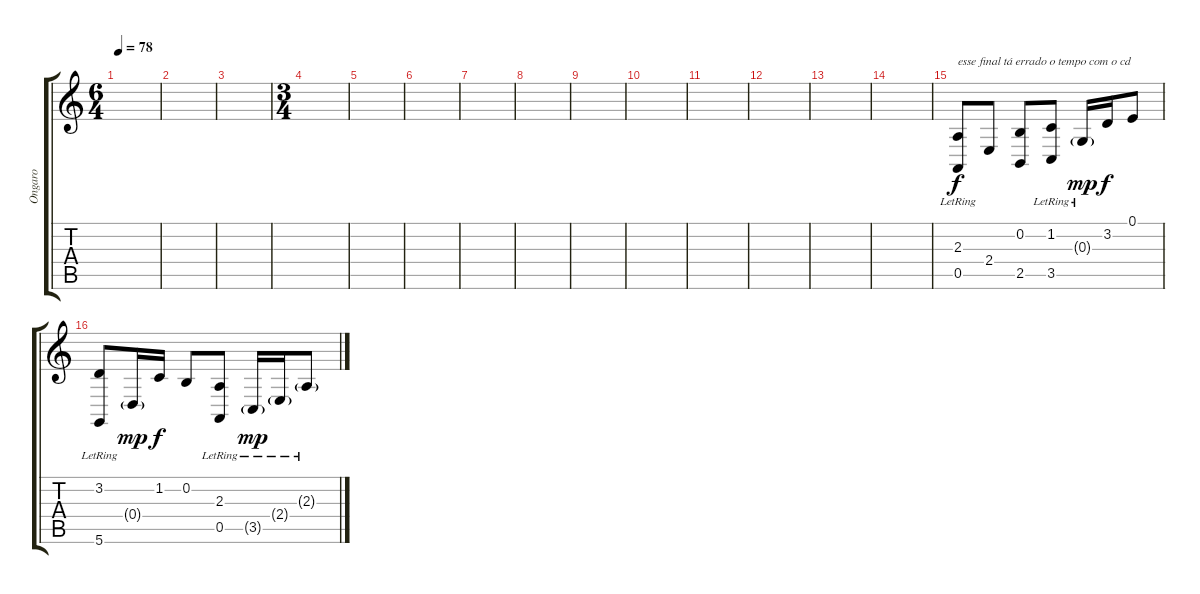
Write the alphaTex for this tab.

\track ("Ongaro" "Ongaro") {instrument acousticgrandpiano}
\staff {score tabs}
\tuning (E4 B3 G3 D3 A2 D2) {hide}
\ts (6 4)
\tempo 78
\clef g2
\ks c
|
|
|
\ts (3 4)
|
|
|
|
|
|
|
|
|
|
|
(2.3{lr} 0.5{lr}).8{txt "esse final tá errado o tempo com o cd"} 2.4.8 (0.2 2.5).8 (1.2 3.5{lr}).8 0.3{g lr}.16{dy mp} 3.2.16{dy f} 0.1.8 |
(3.2 5.6{lr}).8 0.4{g}.16{dy mp} 1.2.16{dy f} 0.2.8 (2.3{lr} 0.5).8 3.5{g lr}.16{dy mp} 2.4{g lr}.16 2.3{g lr}.8
